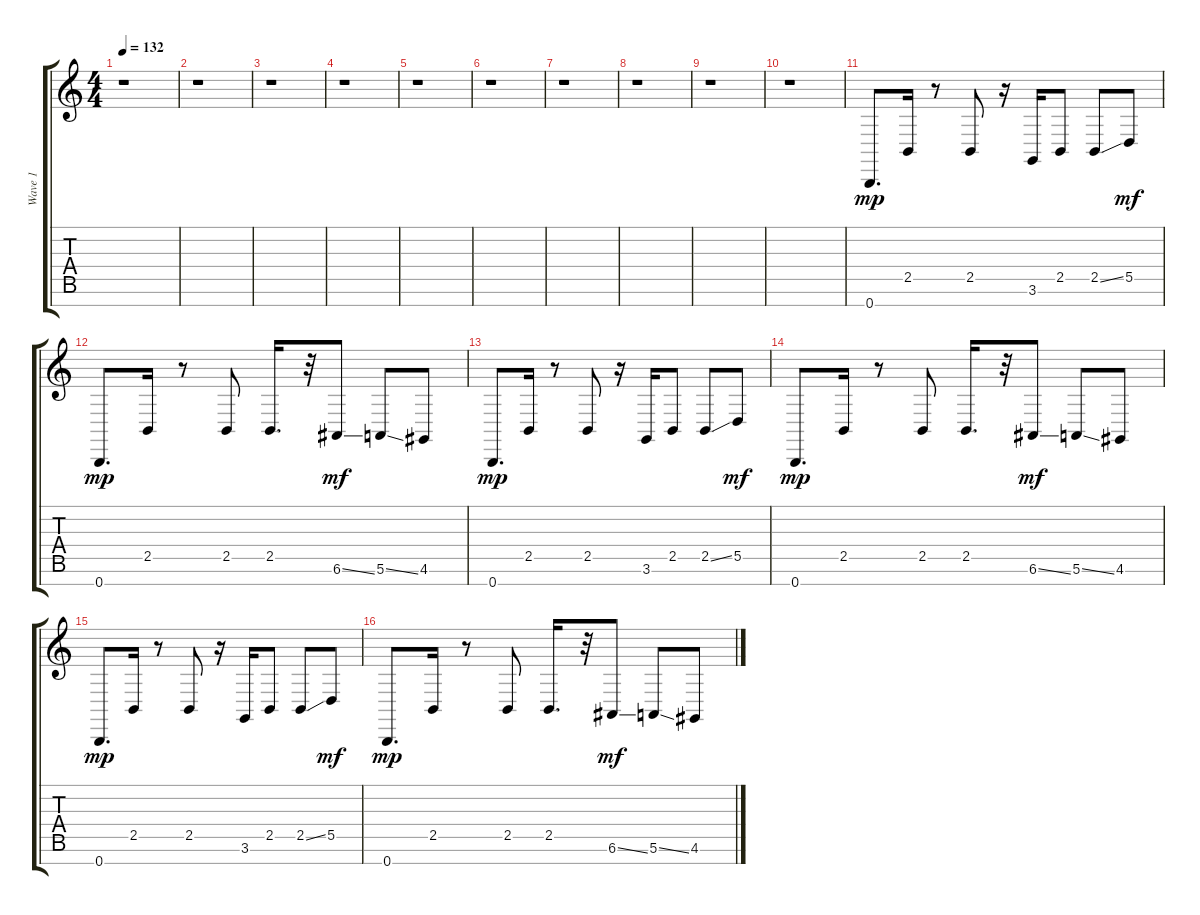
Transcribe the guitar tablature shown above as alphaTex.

\track ("Wave 1" "Wave 1") {instrument lead1square}
\staff {score tabs}
\tuning (E4 B3 G3 D3 A2 E2 B1) {hide}
\ts (4 4)
\tempo 132
\clef g2
\ks c
r.1{dy mf} |
r.1 |
r.1 |
r.1 |
r.1 |
r.1 |
r.1 |
r.1 |
r.1 |
r.1 |
0.7.8{d dy mp} 2.5.16 r.8 2.5.8 r.16 3.6.16 2.5.8 2.5{ss}.8 5.5.8{dy mf} |
0.7.8{d dy mp} 2.5.16 r.8 2.5.8 2.5.16{d} r.32 6.6{ss}.8{dy mf} 5.6{ss}.8 4.6.8 |
0.7.8{d dy mp} 2.5.16 r.8 2.5.8 r.16 3.6.16 2.5.8 2.5{ss}.8 5.5.8{dy mf} |
0.7.8{d dy mp} 2.5.16 r.8 2.5.8 2.5.16{d} r.32 6.6{ss}.8{dy mf} 5.6{ss}.8 4.6.8 |
0.7.8{d dy mp} 2.5.16 r.8 2.5.8 r.16 3.6.16 2.5.8 2.5{ss}.8 5.5.8{dy mf} |
0.7.8{d dy mp} 2.5.16 r.8 2.5.8 2.5.16{d} r.32 6.6{ss}.8{dy mf} 5.6{ss}.8 4.6.8
